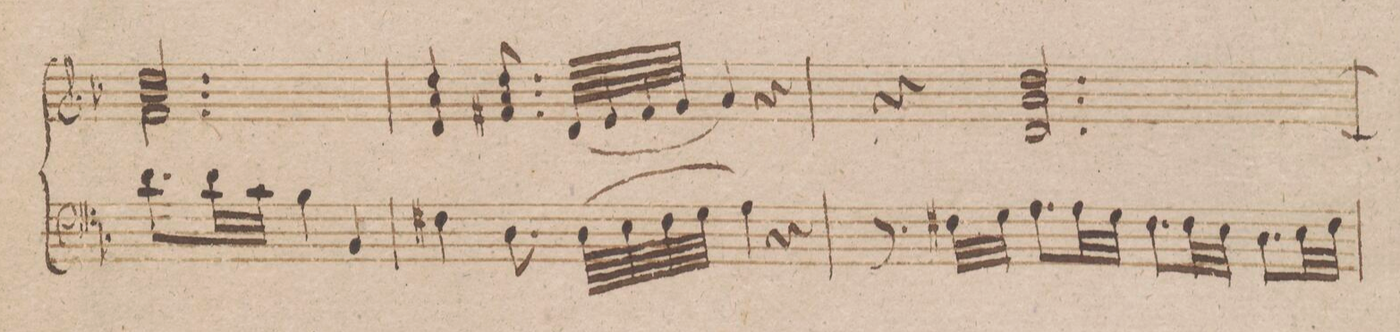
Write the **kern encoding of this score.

**kern	**dynam
*I"Organo.	*
*clefF4	*
*k[b-]	*
*met(c)	*
*M4/4	*
8.d\L	.
32d\LL	.
32c\JJJ	.
4B-\	.
4BB-/	.
=6	=6
4F#X\	.
8.D\	.
(64D\LLLL	.
64E\	.
64F#\	.
64G\JJJJ	.
4A\)	.
4r	.
=7	=7
8.r	.
32F#X\LLL	.
32G\JJJ	.
8.A\L	.
32A\LL	.
32G\JJJ	.
8.F#\L	.
32F#\LL	.
32E\JJJ	.
8.D\L	.
32E\LL	.
32F#\JJJ	.
=8	=8
*-	*-
